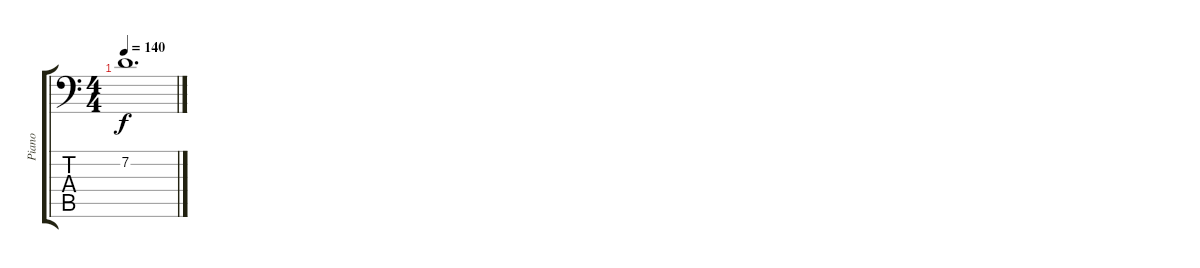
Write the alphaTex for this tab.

\track ("Piano" "Piano") {instrument acousticgrandpiano}
\staff {score tabs}
\tuning (C4 G3 Eb3 Bb2 F2 Bb1) {hide}
\ts (4 4)
\tempo 140
\clef f4
\ks c
7.2.1{d dy f}
